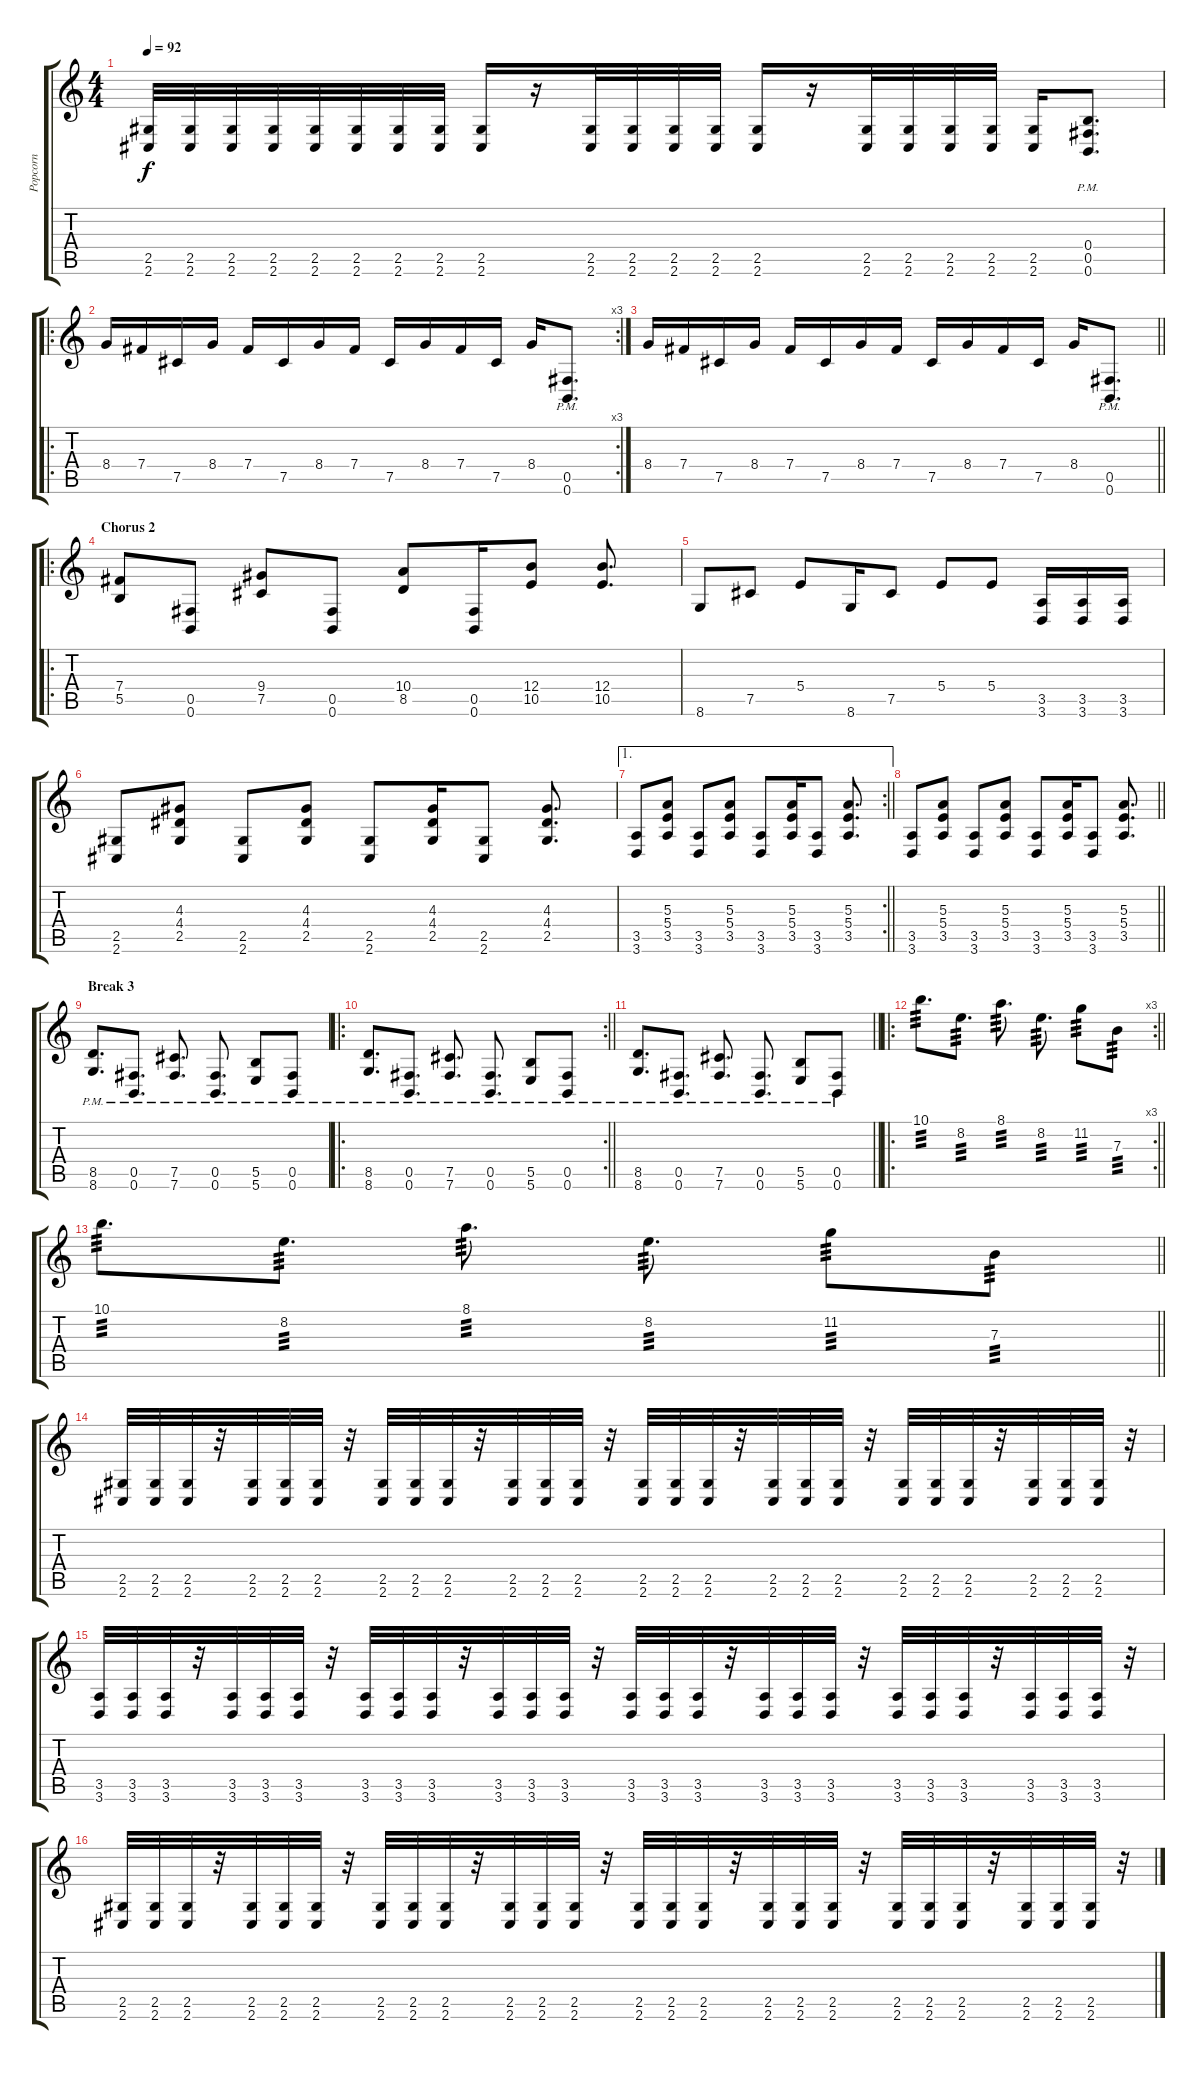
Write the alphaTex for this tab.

\track ("Popcorn" "Popcorn") {instrument overdrivenguitar}
\staff {score tabs}
\tuning (Db4 Ab3 E3 B2 Gb2 B1) {hide}
\ts (4 4)
\tempo 92
\clef g2
\ks c
(2.5 2.6).32{dy f} (2.5 2.6).32 (2.5 2.6).32 (2.5 2.6).32 (2.5 2.6).32 (2.5 2.6).32 (2.5 2.6).32 (2.5 2.6).32 (2.5 2.6).16 r.16 (2.5 2.6).32 (2.5 2.6).32 (2.5 2.6).32 (2.5 2.6).32 (2.5 2.6).16 r.16 (2.5 2.6).32 (2.5 2.6).32 (2.5 2.6).32 (2.5 2.6).32 (2.5 2.6).16 (0.4{pm} 0.5{pm} 0.6{pm}).8{d} |
\ro
\rc 3
8.4.16 7.4.16 7.5.16 8.4.16 7.4.16 7.5.16 8.4.16 7.4.16 7.5.16 8.4.16 7.4.16 7.5.16 8.4.16 (0.5{pm} 0.6{pm}).8{d} |
\barLineRight lightlight
8.4.16 7.4.16 7.5.16 8.4.16 7.4.16 7.5.16 8.4.16 7.4.16 7.5.16 8.4.16 7.4.16 7.5.16 8.4.16 (0.5{pm} 0.6{pm}).8{d} |
\ro
\section ("" "Chorus 2")
(7.4 5.5).8 (0.5 0.6).8 (9.4 7.5).8 (0.5 0.6).8 (10.4 8.5).8 (0.5 0.6).16 (12.4 10.5).8 (12.4 10.5).8{d} |
8.6.8 7.5.8 5.4.8 8.6.16 7.5.8 5.4.8 5.4.8 (3.5 3.6).16 (3.5 3.6).16 (3.5 3.6).16 |
(2.5 2.6).8 (4.3 4.4 2.5).8 (2.5 2.6).8 (4.3 4.4 2.5).8 (2.5 2.6).8 (4.3 4.4 2.5).16 (2.5 2.6).8 (4.3 4.4 2.5).8{d} |
\ae 1
\rc 2
\barLineRight lightlight
(3.5 3.6).8 (5.3 5.4 3.5).8 (3.5 3.6).8 (5.3 5.4 3.5).8 (3.5 3.6).8 (5.3 5.4 3.5).16 (3.5 3.6).8 (5.3 5.4 3.5).8{d} |
\barLineRight lightlight
(3.5 3.6).8 (5.3 5.4 3.5).8 (3.5 3.6).8 (5.3 5.4 3.5).8 (3.5 3.6).8 (5.3 5.4 3.5).16 (3.5 3.6).8 (5.3 5.4 3.5).8{d} |
\section ("" "Break 3")
(8.5{pm} 8.6{pm}).8{d} (0.5{pm} 0.6{pm}).8{d} (7.5{pm} 7.6{pm}).8{d} (0.5{pm} 0.6{pm}).8{d} (5.5{pm} 5.6{pm}).8 (0.5{pm} 0.6{pm}).8 |
\ro
\rc 2
\barLineRight lightlight
(8.5{pm} 8.6{pm}).8{d} (0.5{pm} 0.6{pm}).8{d} (7.5{pm} 7.6{pm}).8{d} (0.5{pm} 0.6{pm}).8{d} (5.5{pm} 5.6{pm}).8 (0.5{pm} 0.6{pm}).8 |
\barLineRight lightlight
(8.5{pm} 8.6{pm}).8{d} (0.5{pm} 0.6{pm}).8{d} (7.5{pm} 7.6{pm}).8{d} (0.5{pm} 0.6{pm}).8{d} (5.5{pm} 5.6{pm}).8 (0.5{pm} 0.6{pm}).8 |
\ro
\rc 3
\barLineRight lightlight
10.1.8{d tp 3} 8.2.8{d tp 3} 8.1.8{d tp 3} 8.2.8{d tp 3} 11.2.8{tp 3} 7.3.8{tp 3} |
\barLineRight lightlight
10.1.8{d tp 3} 8.2.8{d tp 3} 8.1.8{d tp 3} 8.2.8{d tp 3} 11.2.8{tp 3} 7.3.8{tp 3} |
(2.5 2.6).32 (2.5 2.6).32 (2.5 2.6).32 r.32 (2.5 2.6).32 (2.5 2.6).32 (2.5 2.6).32 r.32 (2.5 2.6).32 (2.5 2.6).32 (2.5 2.6).32 r.32 (2.5 2.6).32 (2.5 2.6).32 (2.5 2.6).32 r.32 (2.5 2.6).32 (2.5 2.6).32 (2.5 2.6).32 r.32 (2.5 2.6).32 (2.5 2.6).32 (2.5 2.6).32 r.32 (2.5 2.6).32 (2.5 2.6).32 (2.5 2.6).32 r.32 (2.5 2.6).32 (2.5 2.6).32 (2.5 2.6).32 r.32 |
(3.5 3.6).32 (3.5 3.6).32 (3.5 3.6).32 r.32 (3.5 3.6).32 (3.5 3.6).32 (3.5 3.6).32 r.32 (3.5 3.6).32 (3.5 3.6).32 (3.5 3.6).32 r.32 (3.5 3.6).32 (3.5 3.6).32 (3.5 3.6).32 r.32 (3.5 3.6).32 (3.5 3.6).32 (3.5 3.6).32 r.32 (3.5 3.6).32 (3.5 3.6).32 (3.5 3.6).32 r.32 (3.5 3.6).32 (3.5 3.6).32 (3.5 3.6).32 r.32 (3.5 3.6).32 (3.5 3.6).32 (3.5 3.6).32 r.32 |
(2.5 2.6).32 (2.5 2.6).32 (2.5 2.6).32 r.32 (2.5 2.6).32 (2.5 2.6).32 (2.5 2.6).32 r.32 (2.5 2.6).32 (2.5 2.6).32 (2.5 2.6).32 r.32 (2.5 2.6).32 (2.5 2.6).32 (2.5 2.6).32 r.32 (2.5 2.6).32 (2.5 2.6).32 (2.5 2.6).32 r.32 (2.5 2.6).32 (2.5 2.6).32 (2.5 2.6).32 r.32 (2.5 2.6).32 (2.5 2.6).32 (2.5 2.6).32 r.32 (2.5 2.6).32 (2.5 2.6).32 (2.5 2.6).32 r.32
